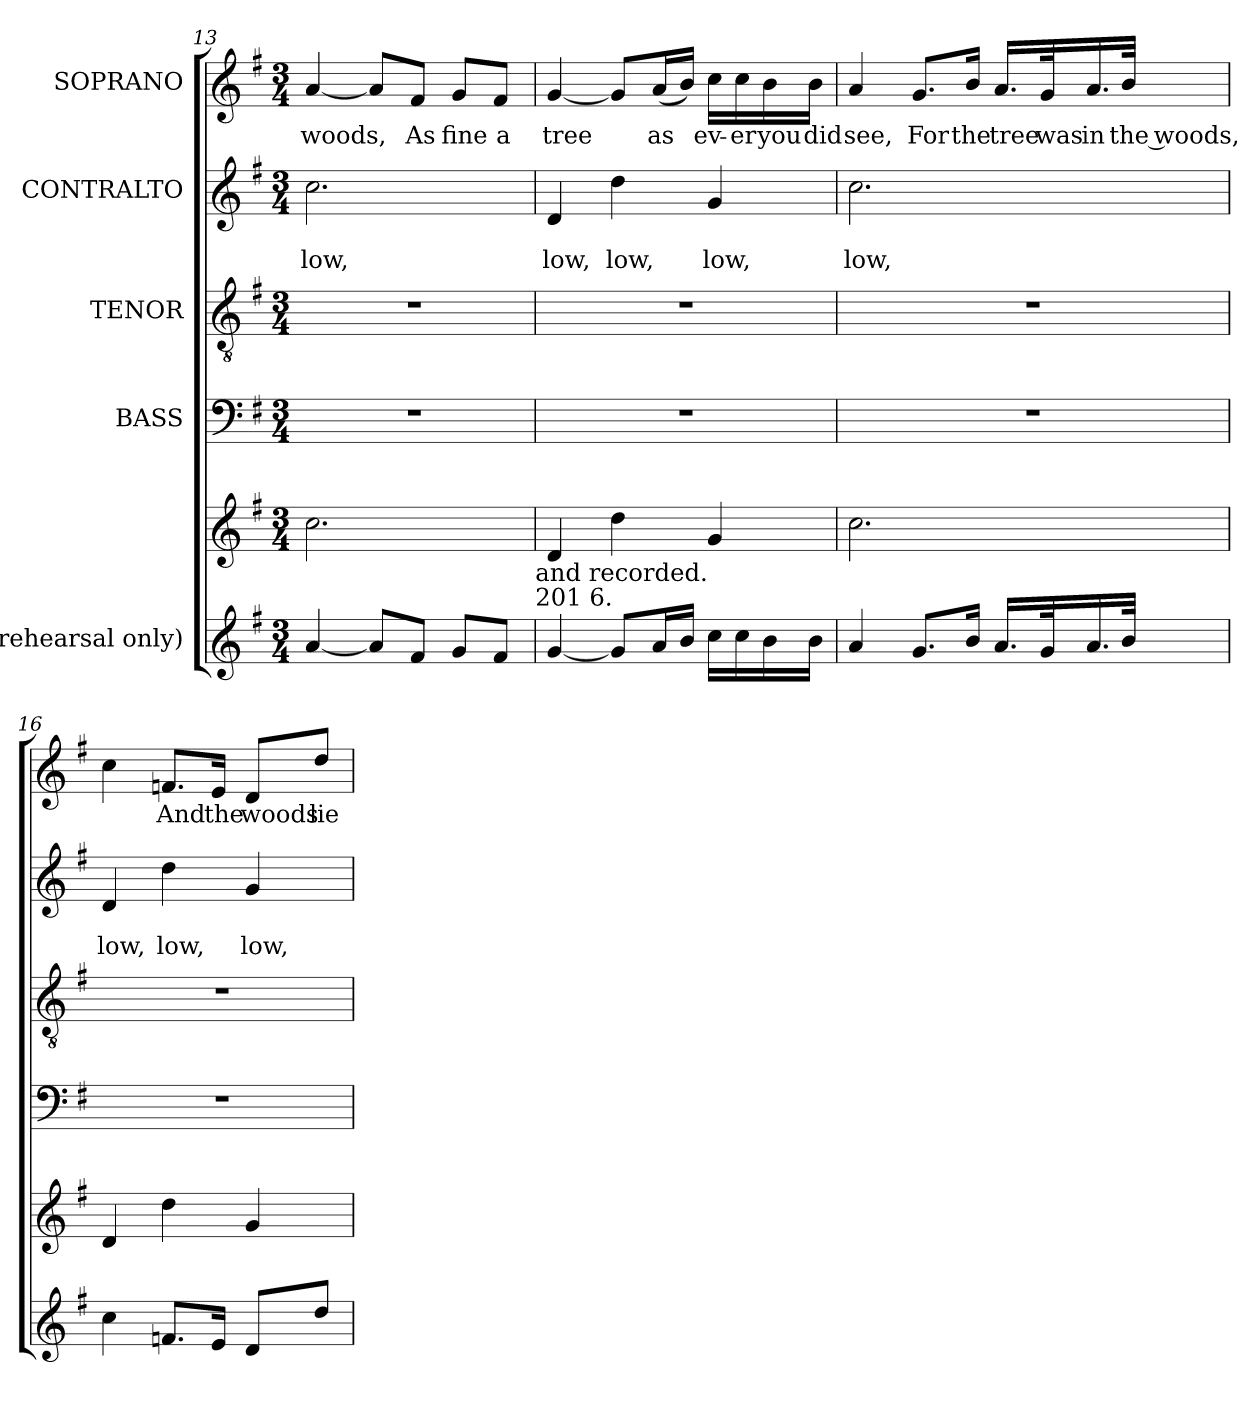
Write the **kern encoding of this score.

**kern	**kern	**kern	**kern	**kern	**text	**text	**kern	**text
*part5	*part5	*part4	*part3	*part2	*part2	*part2	*part1	*part1
*staff6	*staff5	*staff4	*staff3	*staff2	*staff2	*staff2	*staff1	*staff1
*I"(rehearsal only)	*	*I"BASS	*I"TENOR	*I"CONTRALTO	*	*	*I"SOPRANO	*
*clefG2	*clefG2	*clefF4	*clefGv2	*clefG2	*	*	*clefG2	*
*k[f#]	*k[f#]	*k[f#]	*k[f#]	*k[f#]	*	*	*k[f#]	*
*G:	*G:	*G:	*G:	*G:	*	*	*G:	*
*M3/4	*M3/4	*M3/4	*M3/4	*M3/4	*	*	*M3/4	*
=13	=13	=13	=13	=13	=13	=13	=13	=13
!	!	!	!	!	!	!LO:LY:b	!	!LO:LY:b
[<4a/	2.cc\	2.r	2.r	2.cc\	.	low,	[<4a/	woods,
8a/L]	.	.	.	.	.	.	8a/L]	.
!	!	!	!	!	!	!	!	!LO:LY:b
8f#/J	.	.	.	.	.	.	8f#/J	As
!	!	!	!	!	!	!	!	!LO:LY:b
8g/L	.	.	.	.	.	.	8g/L	fine
!	!	!	!	!	!	!	!	!LO:LY:b
8f#/J	.	.	.	.	.	.	8f#/J	a
!	!LO:TX:b:t=and recorded.	!	!	!	!	!	!	!
!	!LO:TX:b:t=201 6.	!	!	!	!	!	!	!
!!LO:LB:g=z
=14!	=14!	=14!	=14!	=14!	=14!	=14!	=14!	=14!
!	!	!	!	!	!	!LO:LY:b	!	!LO:LY:b
[<4g/	4d/	2.r	2.r	4d/	.	low,	[<4g/	tree
!	!	!	!	!	!	!LO:LY:b	!	!
8g/L]	4dd\	.	.	4dd\	.	low,	8g/L]	.
!	!	!	!	!	!	!	!	!LO:LY:b
16a/L	.	.	.	.	.	.	(<16a/L	as
16b/JJ	.	.	.	.	.	.	16b/JJ)	.
!	!	!	!	!	!	!LO:LY:b	!	!LO:LY:b
16cc\LL	4g/	.	.	4g/	.	low,	16cc\LL	ev-
!	!	!	!	!	!	!	!	!LO:LY:b
16cc\	.	.	.	.	.	.	16cc\	-er
!	!	!	!	!	!	!	!	!LO:LY:b
16b\	.	.	.	.	.	.	16b\	you
!	!	!	!	!	!	!	!	!LO:LY:b
16b\JJ	.	.	.	.	.	.	16b\JJ	did
=15!	=15!	=15!	=15!	=15!	=15!	=15!	=15!	=15!
!	!	!	!	!	!	!LO:LY:b	!	!LO:LY:b
4a/	2.cc\	2.r	2.r	2.cc\	.	low,	4a/	see,
!	!	!	!	!	!	!	!	!LO:LY:b
8.g/L	.	.	.	.	.	.	8.g/L	For
!	!	!	!	!	!	!	!	!LO:LY:b
16b/Jk	.	.	.	.	.	.	16b/Jk	the
!	!	!	!	!	!	!	!	!LO:LY:b
16.a/LL	.	.	.	.	.	.	16.a/LL	tree
!	!	!	!	!	!	!	!	!LO:LY:b
32g/k	.	.	.	.	.	.	32g/k	was
!	!	!	!	!	!	!	!	!LO:LY:b
16.a/	.	.	.	.	.	.	16.a/	in
!	!	!	!	!	!	!	!	!LO:LY:b
32b/JJk	.	.	.	.	.	.	32b/JJk	the woods,
=16!	=16!	=16!	=16!	=16!	=16!	=16!	=16!	=16!
!	!	!	!	!	!	!LO:LY:b	!	!
4cc\	4d/	2.r	2.r	4d/	.	low,	4cc\	.
!	!	!	!	!	!	!LO:LY:b	!	!LO:LY:b
8.fn/L	4dd\	.	.	4dd\	.	low,	8.fn/L	And
!	!	!	!	!	!	!	!	!LO:LY:b
16e/Jk	.	.	.	.	.	.	16e/Jk	the
!	!	!	!	!	!	!LO:LY:b	!	!LO:LY:b
8d/L	4g/	.	.	4g/	.	low,	8d/L	woods
!	!	!	!	!	!	!	!	!LO:LY:b
8dd/J	.	.	.	.	.	.	8dd/J	lie
=!	=!	=!	=!	=!	=!	=!	=!	=!
*-	*-	*-	*-	*-	*-	*-	*-	*-
